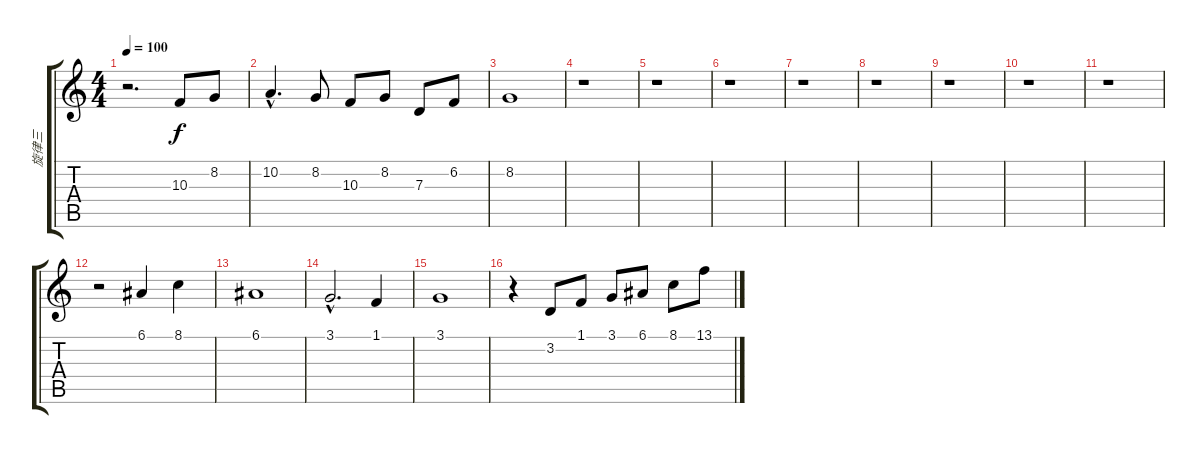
\track ("旋律三" "旋律三") {instrument tenorsax}
\staff {score tabs}
\tuning (E4 B3 G3 D3 A2 E2) {hide}
\ts (4 4)
\tempo 100
\clef g2
\ks c
r.2{d dy f} 10.3.8 8.2.8 |
10.2{hac}.4{d} 8.2.8 10.3.8 8.2.8 7.3.8 6.2.8 |
8.2.1 |
r.1 |
r.1 |
r.1 |
r.1 |
r.1 |
r.1 |
r.1 |
r.1 |
r.2 6.1.4 8.1.4 |
6.1.1 |
3.1{hac}.2{d} 1.1.4 |
3.1.1 |
r.4 3.2.8 1.1.8 3.1.8 6.1.8 8.1.8 13.1.8
